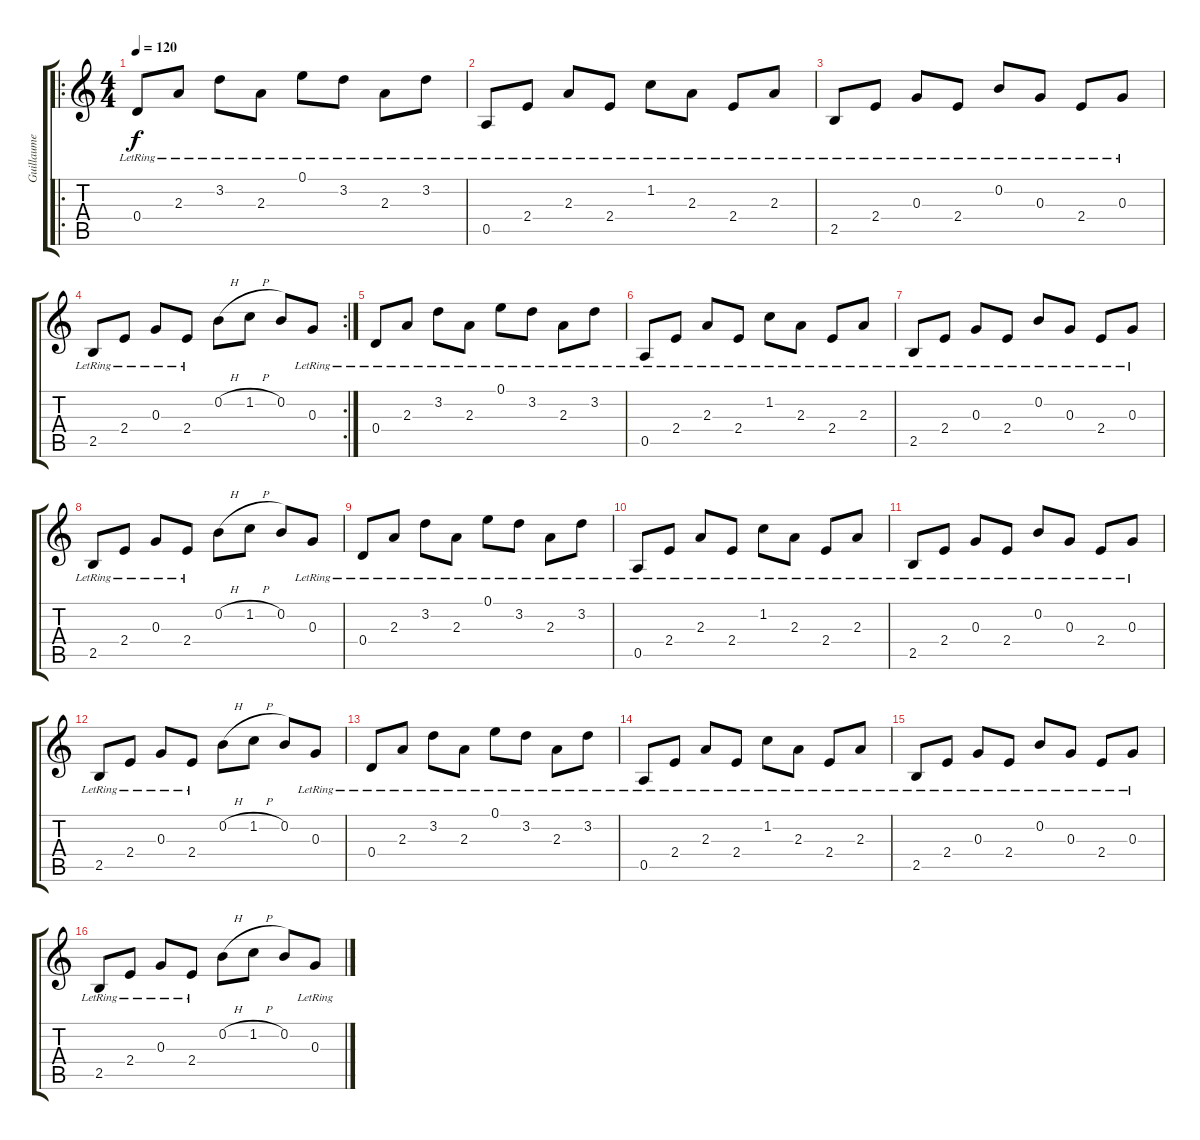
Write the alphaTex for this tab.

\track ("Guillaume" "Guillaume") {instrument acousticguitarnylon}
\staff {score tabs}
\tuning (E4 B3 G3 D3 A2 E2) {hide}
\ro
\ts (4 4)
\tempo 120
\clef g2
\ks c
0.4{lr}.8{dy f instrument acousticguitarnylon} 2.3{lr}.8 3.2{lr}.8 2.3{lr}.8 0.1{lr}.8 3.2{lr}.8 2.3{lr}.8 3.2{lr}.8 |
0.5{lr}.8 2.4{lr}.8 2.3{lr}.8 2.4{lr}.8 1.2{lr}.8 2.3{lr}.8 2.4{lr}.8 2.3{lr}.8 |
2.5{lr}.8 2.4{lr}.8 0.3{lr}.8 2.4{lr}.8 0.2{lr}.8 0.3{lr}.8 2.4{lr}.8 0.3{lr}.8 |
\rc 2
2.5{lr}.8 2.4{lr}.8 0.3{lr}.8 2.4{lr}.8 0.2{h}.8 1.2{h}.8 0.2.8 0.3{lr}.8 |
0.4{lr}.8 2.3{lr}.8 3.2{lr}.8 2.3{lr}.8 0.1{lr}.8 3.2{lr}.8 2.3{lr}.8 3.2{lr}.8 |
0.5{lr}.8 2.4{lr}.8 2.3{lr}.8 2.4{lr}.8 1.2{lr}.8 2.3{lr}.8 2.4{lr}.8 2.3{lr}.8 |
2.5{lr}.8 2.4{lr}.8 0.3{lr}.8 2.4{lr}.8 0.2{lr}.8 0.3{lr}.8 2.4{lr}.8 0.3{lr}.8 |
2.5{lr}.8 2.4{lr}.8 0.3{lr}.8 2.4{lr}.8 0.2{h}.8 1.2{h}.8 0.2.8 0.3{lr}.8 |
0.4{lr}.8 2.3{lr}.8 3.2{lr}.8 2.3{lr}.8 0.1{lr}.8 3.2{lr}.8 2.3{lr}.8 3.2{lr}.8 |
0.5{lr}.8 2.4{lr}.8 2.3{lr}.8 2.4{lr}.8 1.2{lr}.8 2.3{lr}.8 2.4{lr}.8 2.3{lr}.8 |
2.5{lr}.8 2.4{lr}.8 0.3{lr}.8 2.4{lr}.8 0.2{lr}.8 0.3{lr}.8 2.4{lr}.8 0.3{lr}.8 |
2.5{lr}.8 2.4{lr}.8 0.3{lr}.8 2.4{lr}.8 0.2{h}.8 1.2{h}.8 0.2.8 0.3{lr}.8 |
0.4{lr}.8 2.3{lr}.8 3.2{lr}.8 2.3{lr}.8 0.1{lr}.8 3.2{lr}.8 2.3{lr}.8 3.2{lr}.8 |
0.5{lr}.8 2.4{lr}.8 2.3{lr}.8 2.4{lr}.8 1.2{lr}.8 2.3{lr}.8 2.4{lr}.8 2.3{lr}.8 |
2.5{lr}.8 2.4{lr}.8 0.3{lr}.8 2.4{lr}.8 0.2{lr}.8 0.3{lr}.8 2.4{lr}.8 0.3{lr}.8 |
2.5{lr}.8 2.4{lr}.8 0.3{lr}.8 2.4{lr}.8 0.2{h}.8 1.2{h}.8 0.2.8 0.3{lr}.8
